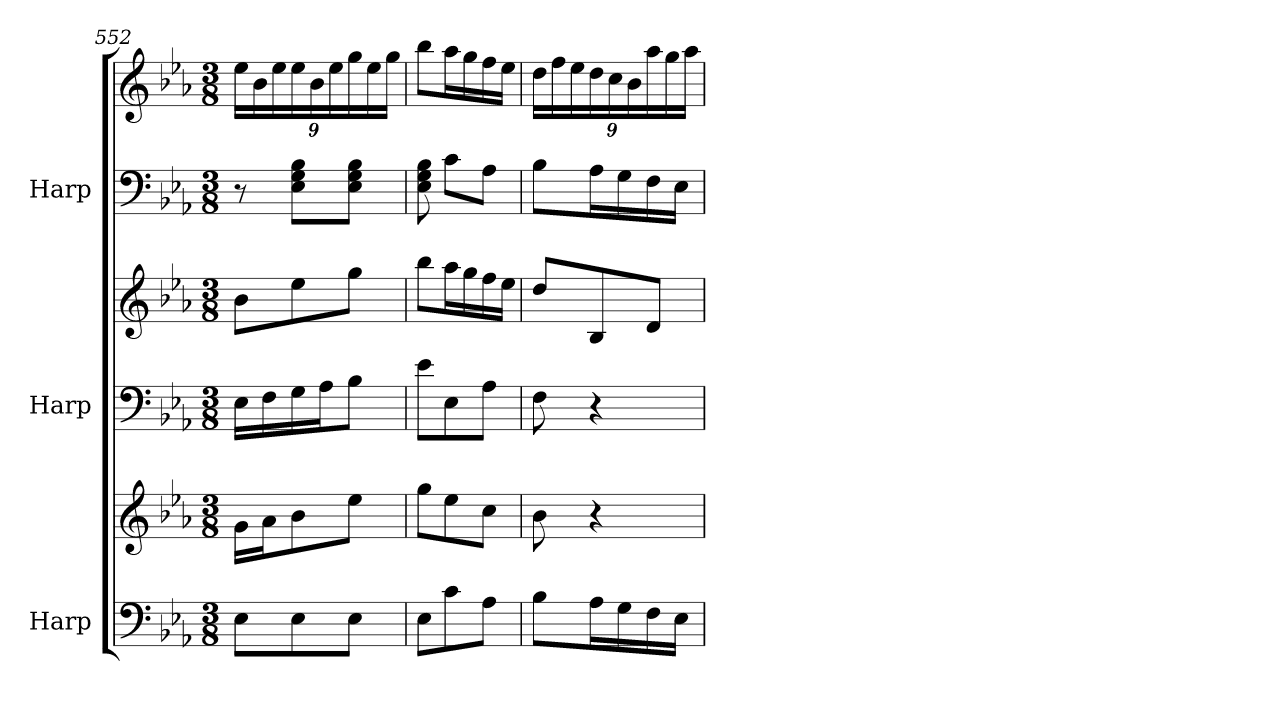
**kern	**kern	**kern	**kern	**kern	**kern
*part3	*part3	*part2	*part2	*part1	*part1
*staff6	*staff5	*staff4	*staff3	*staff2	*staff1
*I"Harp	*	*I"Harp	*	*I"Harp	*
*I'Hp	*	*I'Hp	*	*I'Hp	*
*clefF4	*clefG2	*clefF4	*clefG2	*clefF4	*clefG2
*k[b-e-a-]	*k[b-e-a-]	*k[b-e-a-]	*k[b-e-a-]	*k[b-e-a-]	*k[b-e-a-]
*M3/8	*M3/8	*M3/8	*M3/8	*M3/8	*M3/8
*	*	*	*	*	*Xbrackettup
=552	=552	=552	=552	=552	=552
8E-\L	16g\LL	16E-\LL	8b-\L	8r	24ee-\LL
.	.	.	.	.	24b-\
.	16a-\J	16F\	.	.	.
.	.	.	.	.	24ee-\
8E-\	8b-\	16G\	8ee-\	8E-\ 8G\ 8B-\L	24ee-\
.	.	.	.	.	24b-\
.	.	16A-\J	.	.	.
.	.	.	.	.	24ee-\
8E-\J	8ee-\J	8B-\J	8gg\J	8E-\ 8G\ 8B-\J	24gg\
.	.	.	.	.	24ee-\
.	.	.	.	.	24gg\JJ
=553	=553	=553	=553	=553	=553
8E-\L	8gg\L	8e-\L	8bb-\L	8E-\ 8G\ 8B-\	8bb-\L
8c\	8ee-\	8E-\	16aa-\L	8c\L	16aa-\L
.	.	.	16gg\	.	16gg\
8A-\J	8cc\J	8A-\J	16ff\	8A-\J	16ff\
.	.	.	16ee-\JJ	.	16ee-\JJ
=554	=554	=554	=554	=554	=554
8B-\L	8b-\	8F\	8dd/L	8B-\L	24dd\LL
.	.	.	.	.	24ff\
.	.	.	.	.	24ee-\
16A-\L	4r	4r	8B-/	16A-\L	24dd\
.	.	.	.	.	24cc\
16G\	.	.	.	16G\	.
.	.	.	.	.	24b-\
16F\	.	.	8d/J	16F\	24aa-\
.	.	.	.	.	24gg\
16E-\JJ	.	.	.	16E-\JJ	.
.	.	.	.	.	24aa-\JJ
=	=	=	=	=	=
*-	*-	*-	*-	*-	*-
